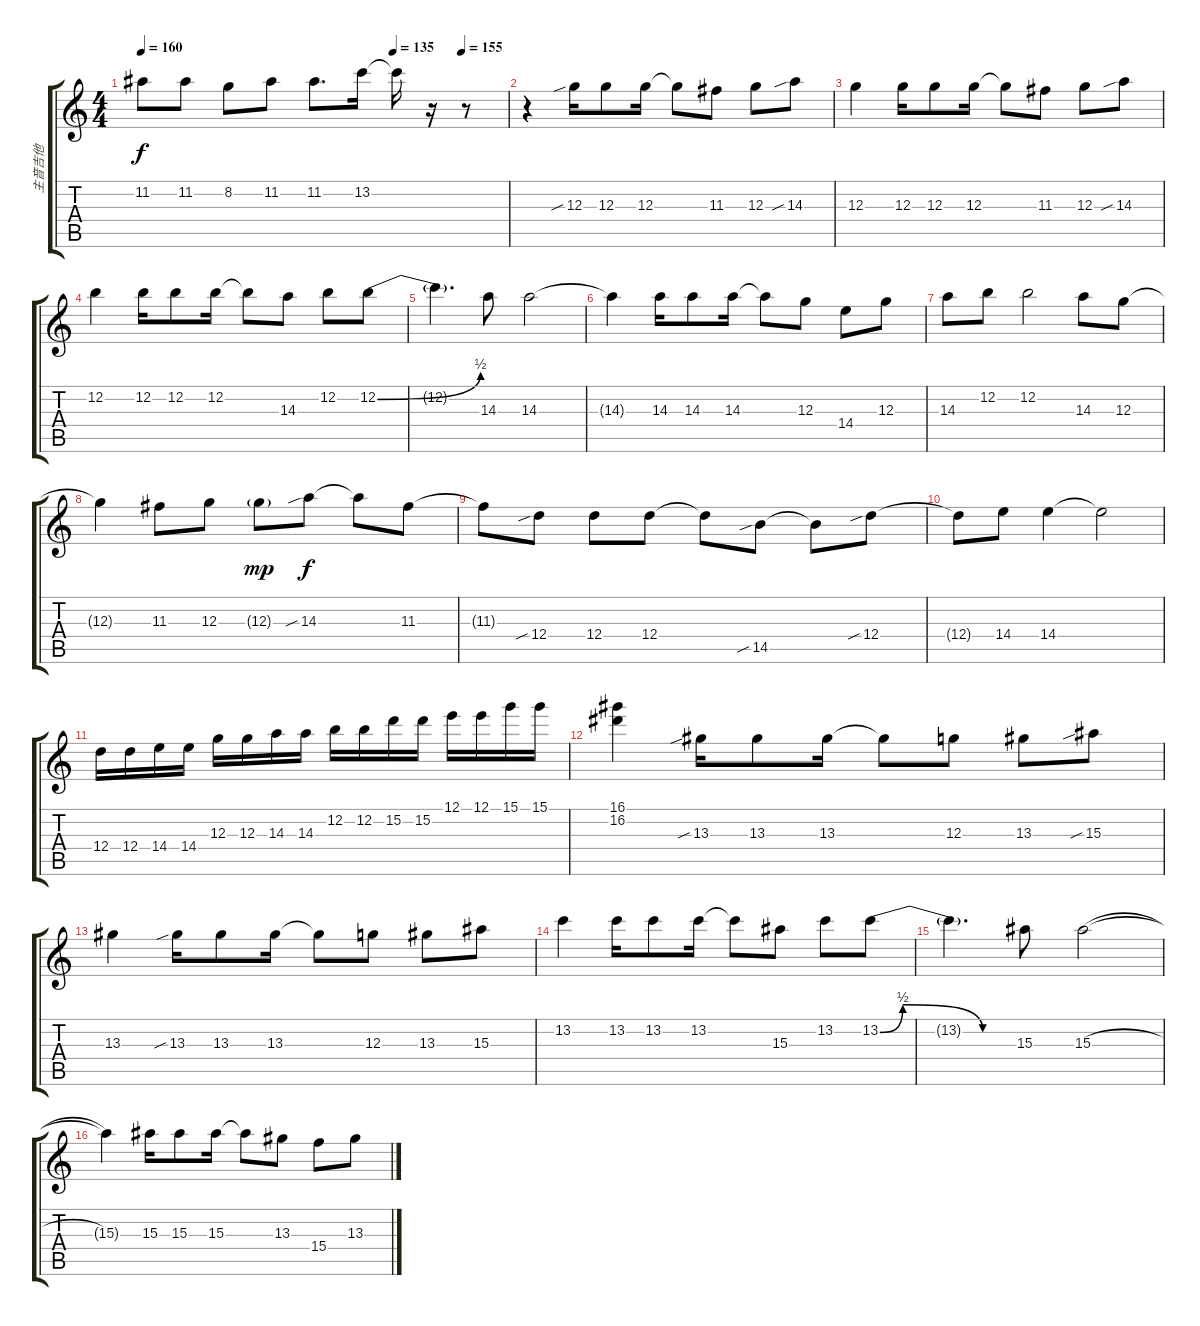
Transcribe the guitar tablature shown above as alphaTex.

\track ("主音吉他" "主音吉他") {instrument distortionguitar}
\staff {score tabs}
\tuning (E4 B3 G3 D3 A2 E2) {hide}
\ts (4 4)
\tempo 160
\tempo (135 0.6875)
\tempo (155 0.875)
\clef g2
\ks c
11.2.8{dy f} 11.2.8 8.2.8 11.2.8 11.2.8{d} 13.2.16 13.2{t}.16 r.16 r.8 |
r.4 12.3{sib}.16 12.3.8 12.3.16 12.3{t}.8 11.3.8 12.3.8 14.3{sib}.8 |
12.3.4 12.3.16 12.3.8 12.3.16 12.3{t}.8 11.3.8 12.3.8 14.3{sib}.8 |
12.2.4 12.2.16 12.2.8 12.2.16 12.2{t}.8 14.3.8 12.2.8 12.2{be (bend 0 0 60 2)}.8 |
12.2{t}.4{d} 14.3.8 14.3.2 |
14.3{t}.4 14.3.16 14.3.8 14.3.16 14.3{t}.8 12.3.8 14.4.8 12.3.8 |
14.3.8 12.2.8 12.2.2 14.3.8 12.3.8 |
12.3{t}.4 11.3.8 12.3.8 12.3{g}.8{dy mp} 14.3{sib}.8{dy f} 14.3{t}.8 11.3.8 |
11.3{t}.8 12.4{sib}.8 12.4.8 12.4.8 12.4{t}.8 14.5{sib}.8 14.5{t}.8 12.4{sib}.8 |
12.4{t}.8 14.4.8 14.4.4 14.4{t}.2 |
12.4.16 12.4.16 14.4.16 14.4.16 12.3.16 12.3.16 14.3.16 14.3.16 12.2.16 12.2.16 15.2.16 15.2.16 12.1.16 12.1.16 15.1.16 15.1.16 |
(16.1 16.2).4 13.3{sib}.16 13.3.8 13.3.16 13.3{t}.8 12.3.8 13.3.8 15.3{sib}.8 |
13.3.4 13.3{sib}.16 13.3.8 13.3.16 13.3{t}.8 12.3.8 13.3.8 15.3.8 |
13.2.4 13.2.16 13.2.8 13.2.16 13.2{t}.8 15.3.8 13.2.8 13.2{be (custom 0 0 10 2 45 0 60 0)}.8 |
13.2{t}.4{d} 15.3.8 15.3{h}.2 |
15.3{t}.4 15.3.16 15.3.8 15.3.16 15.3{t}.8 13.3.8 15.4.8 13.3.8
